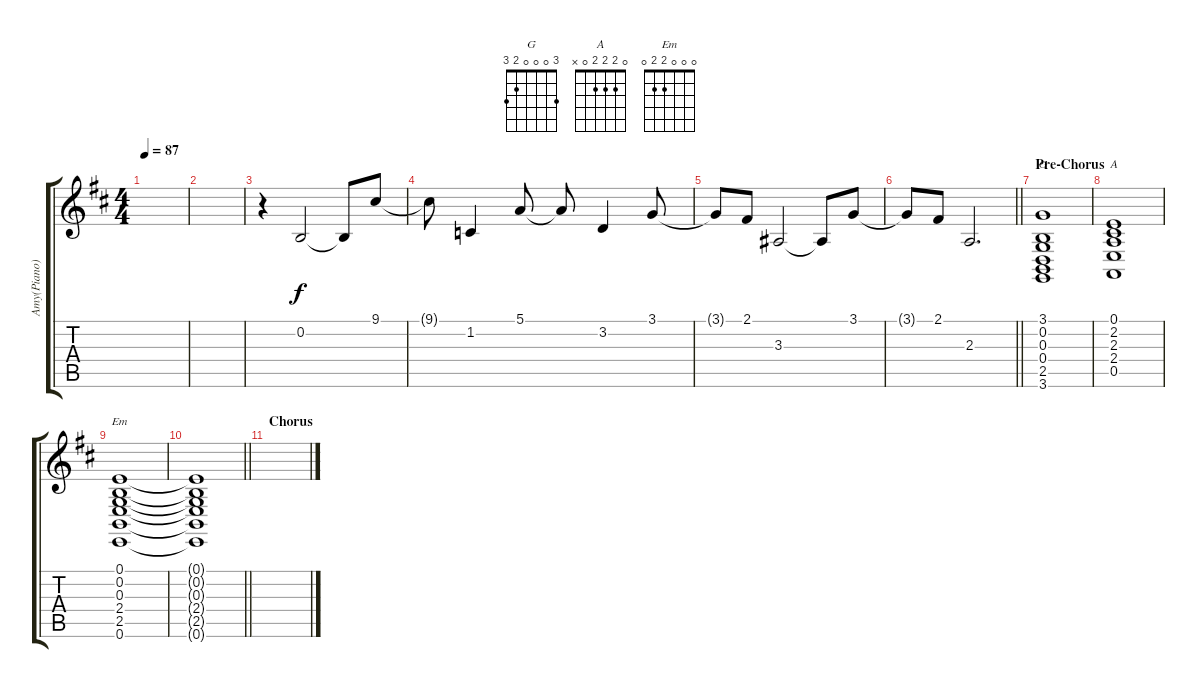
\track ("Amy(Piano)" "Amy(Piano)") {instrument brightacousticpiano}
\staff {score tabs}
\tuning (E4 B3 G3 D3 A2 E2) {hide}
\chord ("G" 3 0 0 0 2 3)
\chord ("A" 0 2 2 2 0 x)
\chord ("Em" 0 0 0 2 2 0)
\ts (4 4)
\tempo 87
\clef g2
\ks d
|
|
r.4 0.2.2 0.2{t}.8 9.1.8 |
9.1{t}.8 1.2.4 5.1.8 5.1{t}.8 3.2.4 3.1.8 |
3.1{t}.8 2.1.8 3.3.2 3.3{t}.8 3.1.8 |
\barLineRight lightlight
3.1{t}.8 2.1.8 2.3.2{d} |
\section ("" "Pre-Chorus")
(3.1 0.2 0.3 0.4 2.5 3.6).1{ch "G" volume 14 instrument stringensemble1} |
(0.1 2.2 2.3 2.4 0.5).1{ch "A"} |
(0.1 0.2 0.3 2.4 2.5 0.6).1{ch "Em"} |
\barLineRight lightlight
(0.1{t} 0.2{t} 0.3{t} 2.4{t} 2.5{t} 0.6{t}).1 |
\section ("" "Chorus")
